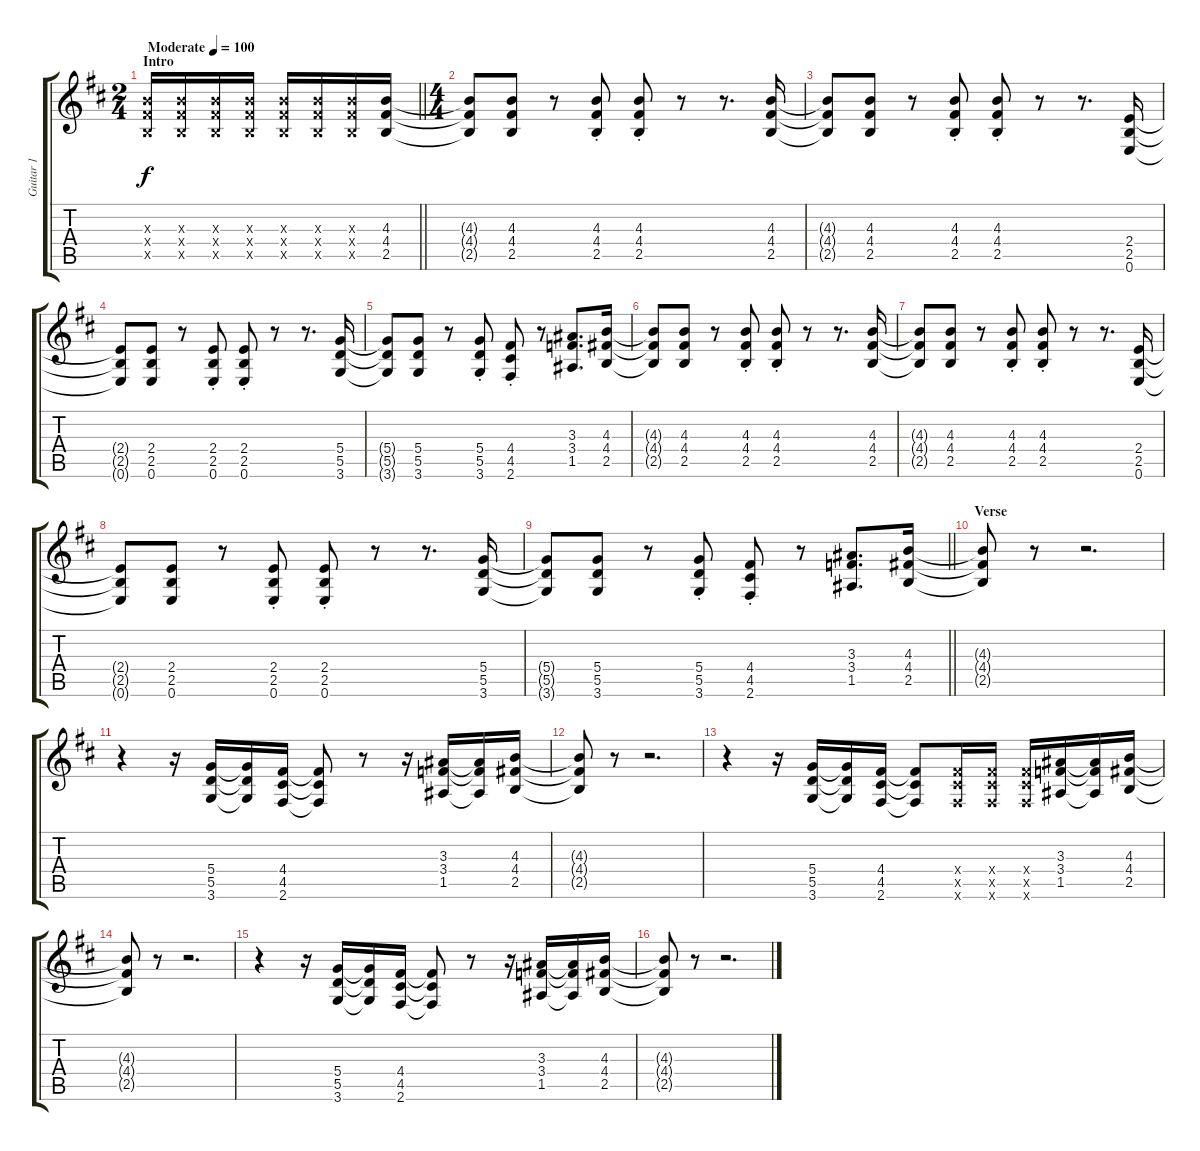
\track ("Guitar 1" "Guitar 1") {instrument overdrivenguitar}
\staff {score tabs}
\tuning (E4 B3 G3 D3 A2 E2) {hide}
\ts (2 4)
\section ("" "Intro")
\tempo (100 "Moderate")
\clef g2
\barLineRight lightlight
\ks bminor
(4.3{x} 4.4{x} 2.5{x}).16{dy f instrument overdrivenguitar} (4.3{x} 4.4{x} 2.5{x}).16 (4.3{x} 4.4{x} 2.5{x}).16 (4.3{x} 4.4{x} 2.5{x}).16 (4.3{x} 4.4{x} 2.5{x}).16 (4.3{x} 4.4{x} 2.5{x}).16 (4.3{x} 4.4{x} 2.5{x}).16 (4.3 4.4 2.5).16 |
\ts (4 4)
(4.3{t} 4.4{t} 2.5{t}).8 (4.3 4.4 2.5).8 r.8 (4.3{st} 4.4{st} 2.5{st}).8 (4.3{st} 4.4{st} 2.5{st}).8 r.8 r.8{d} (4.3 4.4 2.5).16 |
(4.3{t} 4.4{t} 2.5{t}).8 (4.3 4.4 2.5).8 r.8 (4.3{st} 4.4{st} 2.5{st}).8 (4.3{st} 4.4{st} 2.5{st}).8 r.8 r.8{d} (2.4 2.5 0.6).16 |
(2.4{t} 2.5{t} 0.6{t}).8 (2.4 2.5 0.6).8 r.8 (2.4{st} 2.5{st} 0.6{st}).8 (2.4{st} 2.5{st} 0.6{st}).8 r.8 r.8{d} (5.4 5.5 3.6).16 |
(5.4{t} 5.5{t} 3.6{t}).8 (5.4 5.5 3.6).8 r.8 (5.4{st} 5.5{st} 3.6{st}).8 (4.4{st} 4.5{st} 2.6{st}).8 r.8 (3.3 3.4 1.5).8{d} (4.3 4.4 2.5).16 |
(4.3{t} 4.4{t} 2.5{t}).8 (4.3 4.4 2.5).8 r.8 (4.3{st} 4.4{st} 2.5{st}).8 (4.3{st} 4.4{st} 2.5{st}).8 r.8 r.8{d} (4.3 4.4 2.5).16 |
(4.3{t} 4.4{t} 2.5{t}).8 (4.3 4.4 2.5).8 r.8 (4.3{st} 4.4{st} 2.5{st}).8 (4.3{st} 4.4{st} 2.5{st}).8 r.8 r.8{d} (2.4 2.5 0.6).16 |
(2.4{t} 2.5{t} 0.6{t}).8 (2.4 2.5 0.6).8 r.8 (2.4{st} 2.5{st} 0.6{st}).8 (2.4{st} 2.5{st} 0.6{st}).8 r.8 r.8{d} (5.4 5.5 3.6).16 |
\barLineRight lightlight
(5.4{t} 5.5{t} 3.6{t}).8 (5.4 5.5 3.6).8 r.8 (5.4{st} 5.5{st} 3.6{st}).8 (4.4{st} 4.5{st} 2.6{st}).8 r.8 (3.3 3.4 1.5).8{d} (4.3 4.4 2.5).16 |
\section ("" "Verse")
(4.3{t} 4.4{t} 2.5{t}).8 r.8 r.2{d} |
r.4 r.16 (5.4 5.5 3.6).16 (5.4{t} 5.5{t} 3.6{t}).16 (4.4 4.5 2.6).16 (4.4{t} 4.5{t} 2.6{t}).8 r.8 r.16 (3.3 3.4 1.5).16 (3.3{t} 3.4{t} 1.5{t}).16 (4.3 4.4 2.5).16 |
(4.3{t} 4.4{t} 2.5{t}).8 r.8 r.2{d} |
r.4 r.16 (5.4 5.5 3.6).16 (5.4{t} 5.5{t} 3.6{t}).16 (4.4 4.5 2.6).16 (4.4{t} 4.5{t} 2.6{t}).8 (4.4{x} 4.5{x} 2.6{x}).16 (4.4{x} 4.5{x} 2.6{x}).16 (4.4{x} 4.5{x} 2.6{x}).16 (3.3 3.4 1.5).16 (3.3{t} 3.4{t} 1.5{t}).16 (4.3 4.4 2.5).16 |
(4.3{t} 4.4{t} 2.5{t}).8 r.8 r.2{d} |
r.4 r.16 (5.4 5.5 3.6).16 (5.4{t} 5.5{t} 3.6{t}).16 (4.4 4.5 2.6).16 (4.4{t} 4.5{t} 2.6{t}).8 r.8 r.16 (3.3 3.4 1.5).16 (3.3{t} 3.4{t} 1.5{t}).16 (4.3 4.4 2.5).16 |
(4.3{t} 4.4{t} 2.5{t}).8 r.8 r.2{d}
